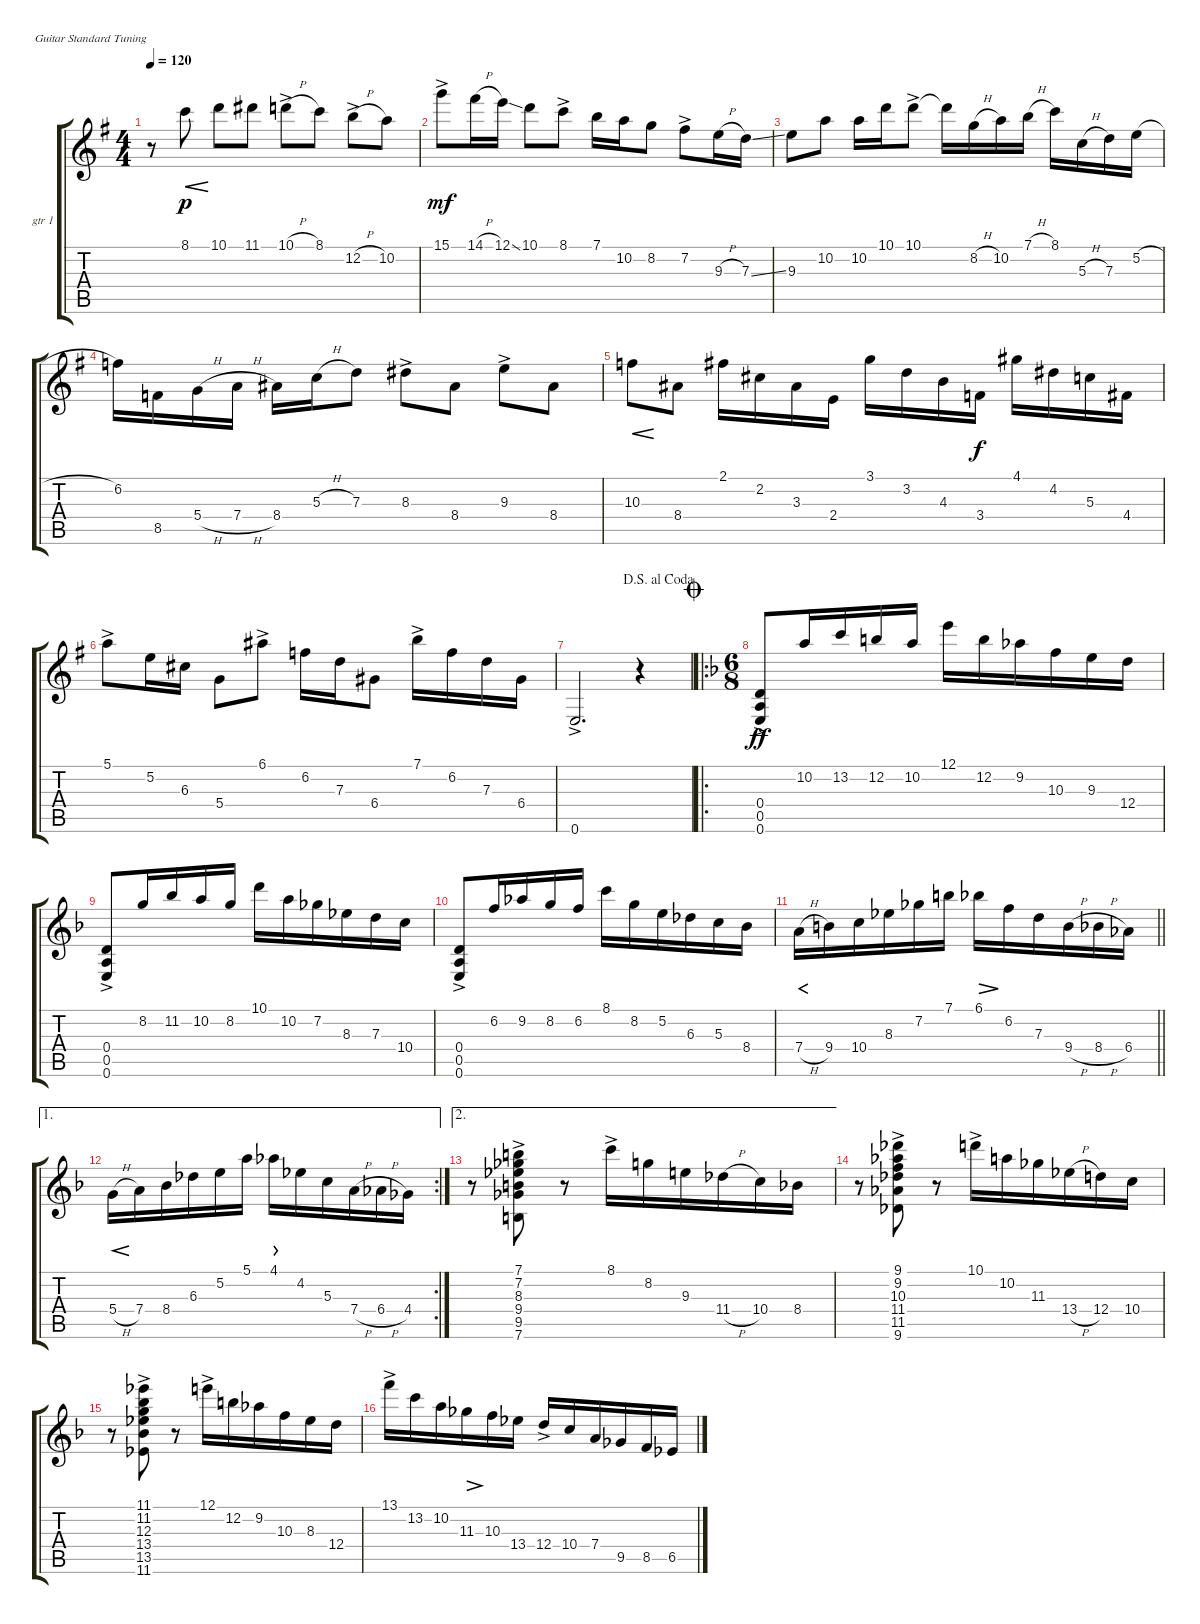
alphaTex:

\bracketExtendMode groupsimilarinstruments
\firstSystemTrackNameOrientation horizontal
\otherSystemsTrackNameOrientation horizontal
\track ("gtr 1" "gtr 1") {instrument acousticguitarnylon}
\staff {score tabs}
\tuning (E4 B3 G3 D3 A2 E2)
\ts (4 4)
\tempo 120
\clef g2
\ks eminor
r.8{dy p} 8.1.8{cre} 10.1.8 11.1.8 10.1{h ac}.8 8.1.8 12.2{h ac}.8 10.2.8 |
15.1{ac}.8{dy mf} 14.1{h}.16 12.1{ss}.16 10.1.8 8.1{ac}.8 7.1.16 10.2.16 8.2.8 7.2{ac}.8 9.3{h}.16 7.3{ss}.16 |
9.3.8 10.2.8 10.2.16 10.1.16 10.1{ac}.8 10.1{t}.16 8.2{h}.16 10.2.16 7.1{h}.16 8.1.16 5.3{h}.16 7.3.16 5.2{h}.16 |
6.2.16 8.5.16 5.4{h}.16 7.4{h}.16 8.4.16 5.3{h}.16 7.3.8 8.3{ac}.8 8.4.8 9.3{ac}.8 8.4.8 |
10.3.8{cre} 8.4.8 2.1.16 2.2.16 3.3.16 2.4.16 3.1.16 3.2.16 4.3.16 3.4.16{dy f} 4.1.16 4.2.16 5.3.16 4.4.16 |
5.1{ac}.8 5.2.16 6.3.16 5.4.8 6.1{ac}.8 6.2.16 7.3.16 6.4.8 7.1{ac}.16 6.2.16 7.3.16 6.4.16 |
\jump dalsegnoalcoda
0.6{ac}.2{d} r.4 |
\ro
\ts (6 8)
\jump coda
\ks dminor
(0.4{ac} 0.5{ac} 0.6{ac}).8{dy ff} 10.2.16 13.2.16 12.2.16 10.2.16 12.1.16 12.2.16 9.2.16 10.3.16 9.3.16 12.4.16 |
(0.4{ac} 0.5{ac} 0.6{ac}).8 8.2.16 11.2.16 10.2.16 8.2.16 10.1.16 10.2.16 7.2.16 8.3.16 7.3.16 10.4.16 |
(0.4{ac} 0.5{ac} 0.6{ac}).8 6.2.16 9.2.16 8.2.16 6.2.16 8.1.16 8.2.16 5.2.16 6.3.16 5.3.16 8.4.16 |
\barLineRight lightlight
7.4{h}.16{cre} 9.4.16 10.4.16 8.3.16 7.2.16 7.1.16 6.1.16{dec} 6.2.16 7.3.16 9.4{h}.16 8.4{h}.16 6.4.16 |
\ae 1
\rc 2
5.4{h}.16{cre} 7.4.16 8.4.16 6.3.16 5.2.16 5.1.16 4.1.16{dec} 4.2.16 5.3.16 7.4{h}.16 6.4{h}.16 4.4.16 |
\ae 2
r.8 (7.1{ac} 7.2{ac} 8.3{ac} 9.4{ac} 9.5{ac} 7.6{ac}).8 r.8 8.1{ac}.16 8.2.16 9.3.16 11.4{h}.16 10.4.16 8.4.16 |
r.8 (9.1{ac} 9.2{ac} 10.3{ac} 11.4{ac} 11.5{ac} 9.6{ac}).8 r.8 10.1{ac}.16 10.2.16 11.3.16 13.4{h}.16 12.4.16 10.4.16 |
r.8 (11.1{ac} 11.2{ac} 12.3{ac} 13.4{ac} 13.5{ac} 11.6{ac}).8 r.8 12.1{ac}.16 12.2.16 9.2.16 10.3.16 8.3.16 12.4.16 |
13.1{ac}.16 13.2.16 10.2.16 11.3.16{dec} 10.3.16 13.4.16 12.4{ac}.16 10.4.16 7.4.16 9.5.16 8.5.16 6.5.16
